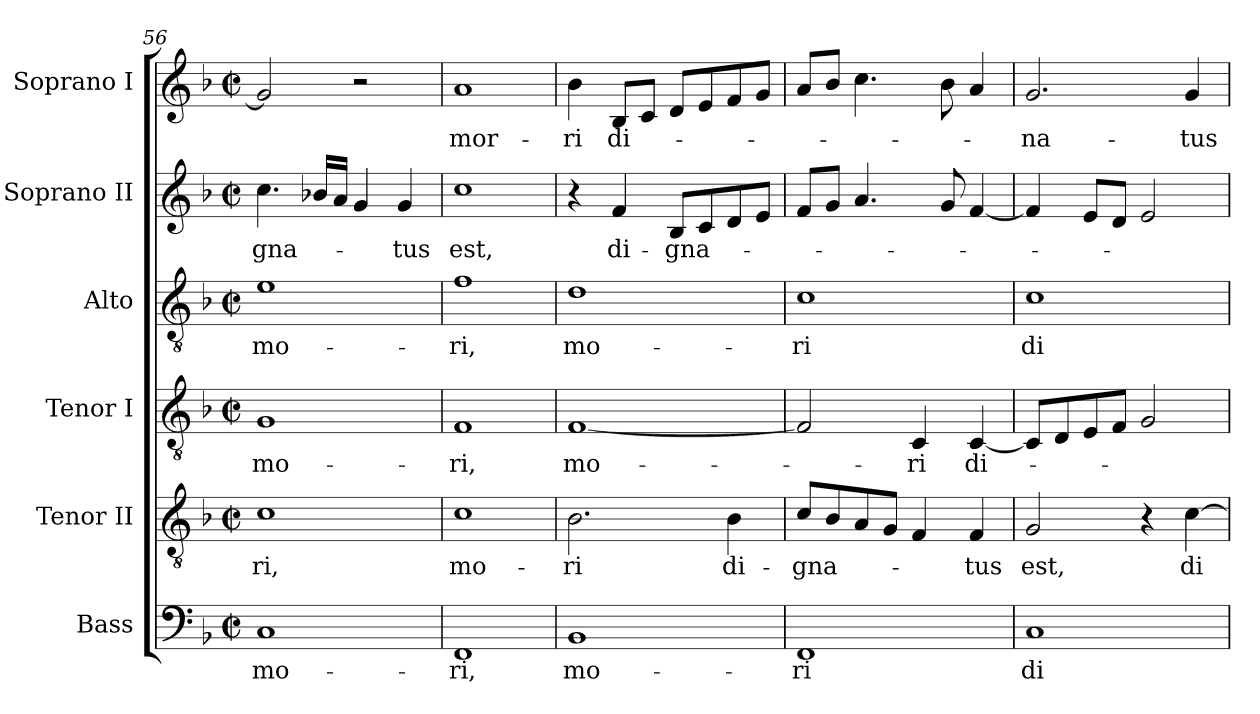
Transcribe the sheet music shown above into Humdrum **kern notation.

**kern	**text	**kern	**text	**kern	**text	**kern	**text	**kern	**text	**kern	**text
*part6	*part6	*part5	*part5	*part4	*part4	*part3	*part3	*part2	*part2	*part1	*part1
*staff6	*staff6	*staff5	*staff5	*staff4	*staff4	*staff3	*staff3	*staff2	*staff2	*staff1	*staff1
*I"Bass	*	*I"Tenor II	*	*I"Tenor I	*	*I"Alto	*	*I"Soprano II	*	*I"Soprano I	*
*I'B.	*	*I'T.	*	*I'T.	*	*I'A.	*	*I'S.	*	*I'S.	*
!!LO:LB:g=z
*clefF4	*	*clefGv2	*	*clefGv2	*	*clefGv2	*	*clefG2	*	*clefG2	*
*	*	*ITrd7c12	*	*ITrd7c12	*	*	*	*	*	*	*
*k[b-]	*	*k[b-]	*	*k[b-]	*	*k[b-]	*	*k[b-]	*	*k[b-]	*
*F:	*	*F:	*	*F:	*	*F:	*	*F:	*	*F:	*
*M2/2	*	*M2/2	*	*M2/2	*	*M2/2	*	*M2/2	*	*M2/2	*
*met(c|)	*	*met(c|)	*	*met(c|)	*	*met(c|)	*	*met(c|)	*	*met(c|)	*
=56	=56	=56	=56	=56	=56	=56	=56	=56	=56	=56	=56
!	!LO:LY:b:color=#000000	!	!	!	!	!	!	!	!	!	!
!	!	!	!LO:LY:b:color=#000000	!	!	!	!	!	!	!	!
!	!	!	!	!	!LO:LY:b:color=#000000	!	!	!	!	!	!
!	!	!	!	!	!	!	!LO:LY:b:color=#000000	!	!	!	!
!	!	!	!	!	!	!	!	!	!LO:LY:b:color=#000000	!	!
1Ci	mo-	1Ci	-ri,	1GGi	mo-	1ei	mo-	4.cci\	-gna-	2gi/]	.
.	.	.	.	.	.	.	.	16b-Xi/LL	.	.	.
.	.	.	.	.	.	.	.	16ai/JJ	.	.	.
.	.	.	.	.	.	.	.	4gi/	.	2r	.
!	!	!	!	!	!	!	!	!	!LO:LY:b:color=#000000	!	!
.	.	.	.	.	.	.	.	4gi/	-tus	.	.
=57	=57	=57	=57	=57	=57	=57	=57	=57	=57	=57	=57
!	!LO:LY:b:color=#000000	!	!	!	!	!	!	!	!	!	!
!	!	!	!LO:LY:b:color=#000000	!	!	!	!	!	!	!	!
!	!	!	!	!	!LO:LY:b:color=#000000	!	!	!	!	!	!
!	!	!	!	!	!	!	!LO:LY:b:color=#000000	!	!	!	!
!	!	!	!	!	!	!	!	!	!LO:LY:b:color=#000000	!	!
!	!	!	!	!	!	!	!	!	!	!	!LO:LY:b:color=#000000
1FFi	-ri,	1Ci	mo-	1FFi	-ri,	1fi	-ri,	1cci	est,	1ai	mor-
=58	=58	=58	=58	=58	=58	=58	=58	=58	=58	=58	=58
!	!LO:LY:b:color=#000000	!	!	!	!	!	!	!	!	!	!
!	!	!	!LO:LY:b:color=#000000	!	!	!	!	!	!	!	!
!	!	!	!	!	!LO:LY:b:color=#000000	!	!	!	!	!	!
!	!	!	!	!	!	!	!LO:LY:b:color=#000000	!	!	!	!
!	!	!	!	!	!	!	!	!	!	!	!LO:LY:b:color=#000000
1BB-i	mo-	2.BB-i\	-ri	[<1FFi	mo-	1di	mo-	4r	.	4b-i\	-ri
!	!	!	!	!	!	!	!	!	!LO:LY:b:color=#000000	!	!
!	!	!	!	!	!	!	!	!	!	!	!LO:LY:b:color=#000000
.	.	.	.	.	.	.	.	4fi/	di-	8B-i/L	di-
.	.	.	.	.	.	.	.	.	.	8ci/J	.
!	!	!	!	!	!	!	!	!	!LO:LY:b:color=#000000	!	!
.	.	.	.	.	.	.	.	8B-i/L	-gna-	8di/L	.
.	.	.	.	.	.	.	.	8ci/	.	8ei/	.
!	!	!	!LO:LY:b:color=#000000	!	!	!	!	!	!	!	!
.	.	4BB-i\	di-	.	.	.	.	8di/	.	8fi/	.
.	.	.	.	.	.	.	.	8ei/J	.	8gi/J	.
=59	=59	=59	=59	=59	=59	=59	=59	=59	=59	=59	=59
!	!LO:LY:b:color=#000000	!	!	!	!	!	!	!	!	!	!
!	!	!	!LO:LY:b:color=#000000	!	!	!	!	!	!	!	!
!	!	!	!	!	!	!	!LO:LY:b:color=#000000	!	!	!	!
1FFi	-ri	8Ci/L	-gna-	2FFi/]	.	1ci	-ri	8fi/L	.	8ai/L	.
.	.	8BB-i/	.	.	.	.	.	8gi/J	.	8b-i/J	.
.	.	8AAi/	.	.	.	.	.	4.ai/	.	4.cci\	.
.	.	8GGi/J	.	.	.	.	.	.	.	.	.
!	!	!	!	!	!LO:LY:b:color=#000000	!	!	!	!	!	!
.	.	4FFi/	.	4CCi/	-ri	.	.	.	.	.	.
.	.	.	.	.	.	.	.	8gi/	.	8b-i\	.
!	!	!	!LO:LY:b:color=#000000	!	!	!	!	!	!	!	!
!	!	!	!	!	!LO:LY:b:color=#000000	!	!	!	!	!	!
.	.	4FFi/	-tus	[<4CCi/	di-	.	.	[<4fi/	.	4ai/	.
=60	=60	=60	=60	=60	=60	=60	=60	=60	=60	=60	=60
!	!LO:LY:b:color=#000000	!	!	!	!	!	!	!	!	!	!
!	!	!	!LO:LY:b:color=#000000	!	!	!	!	!	!	!	!
!	!	!	!	!	!	!	!LO:LY:b:color=#000000	!	!	!	!
!	!	!	!	!	!	!	!	!	!	!	!LO:LY:b:color=#000000
1Ci	di-	2GGi/	est,	8CCi/L]	.	1ci	di-	4fi/]	.	2.gi/	-na-
.	.	.	.	8DDi/	.	.	.	.	.	.	.
.	.	.	.	8EEi/	.	.	.	8ei/L	.	.	.
.	.	.	.	8FFi/J	.	.	.	8di/J	.	.	.
.	.	4r	.	2GGi/	.	.	.	2ei/	.	.	.
!	!	!	!LO:LY:b:color=#000000	!	!	!	!	!	!	!	!
!	!	!	!	!	!	!	!	!	!	!	!LO:LY:b:color=#000000
.	.	[>4Ci\	di-	.	.	.	.	.	.	4gi/	-tus
=	=	=	=	=	=	=	=	=	=	=	=
*-	*-	*-	*-	*-	*-	*-	*-	*-	*-	*-	*-
